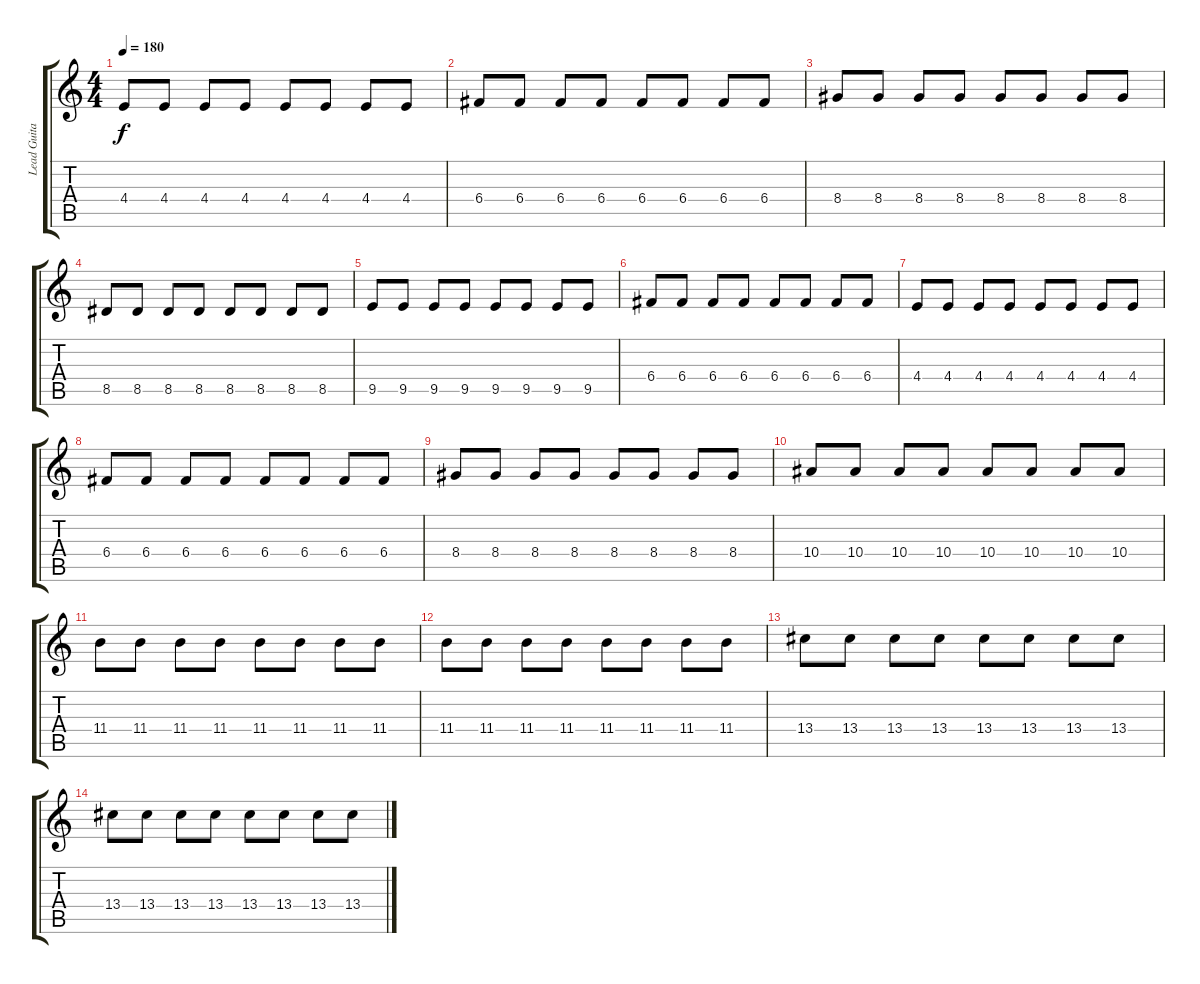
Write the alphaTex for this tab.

\track ("Lead Guitar" "Lead Guita") {instrument overdrivenguitar}
\staff {score tabs}
\tuning (D4 A3 F3 C3 G2 C2) {hide}
\ts (4 4)
\tempo 180
\clef g2
\ks c
4.4.8{dy f} 4.4.8 4.4.8 4.4.8 4.4.8 4.4.8 4.4.8 4.4.8 |
6.4.8 6.4.8 6.4.8 6.4.8 6.4.8 6.4.8 6.4.8 6.4.8 |
8.4.8 8.4.8 8.4.8 8.4.8 8.4.8 8.4.8 8.4.8 8.4.8 |
8.5.8 8.5.8 8.5.8 8.5.8 8.5.8 8.5.8 8.5.8 8.5.8 |
9.5.8 9.5.8 9.5.8 9.5.8 9.5.8 9.5.8 9.5.8 9.5.8 |
6.4.8 6.4.8 6.4.8 6.4.8 6.4.8 6.4.8 6.4.8 6.4.8 |
4.4.8 4.4.8 4.4.8 4.4.8 4.4.8 4.4.8 4.4.8 4.4.8 |
6.4.8 6.4.8 6.4.8 6.4.8 6.4.8 6.4.8 6.4.8 6.4.8 |
8.4.8 8.4.8 8.4.8 8.4.8 8.4.8 8.4.8 8.4.8 8.4.8 |
10.4.8 10.4.8 10.4.8 10.4.8 10.4.8 10.4.8 10.4.8 10.4.8 |
11.4.8 11.4.8 11.4.8 11.4.8 11.4.8 11.4.8 11.4.8 11.4.8 |
11.4.8 11.4.8 11.4.8 11.4.8 11.4.8 11.4.8 11.4.8 11.4.8 |
13.4.8 13.4.8 13.4.8 13.4.8 13.4.8 13.4.8 13.4.8 13.4.8 |
13.4.8 13.4.8 13.4.8 13.4.8 13.4.8 13.4.8 13.4.8 13.4.8
